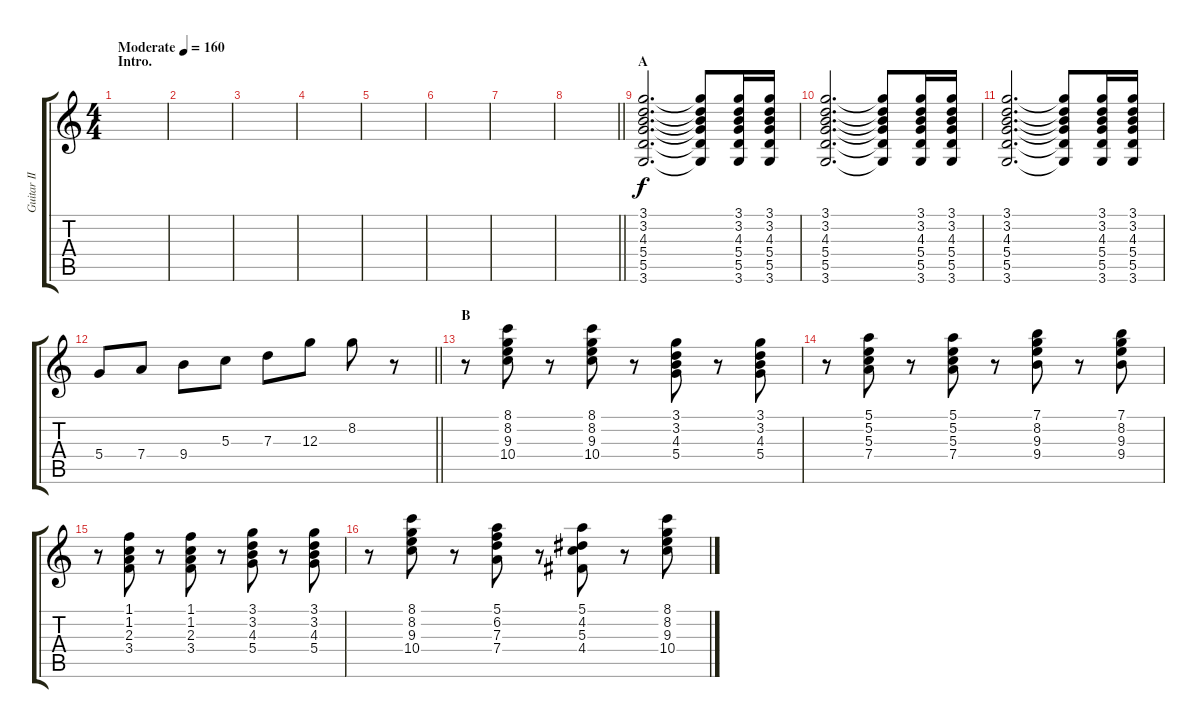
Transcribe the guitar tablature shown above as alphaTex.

\track ("Guitar II (Nakano Azusa)" "Guitar II ") {instrument distortionguitar}
\staff {score tabs}
\tuning (E4 B3 G3 D3 A2 E2) {hide}
\ts (4 4)
\section ("" "Intro.")
\tempo (160 "Moderate")
\clef g2
\ks c
|
|
|
|
|
|
|
\barLineRight lightlight
|
\section ("" "A")
(3.1 3.2 4.3 5.4 5.5 3.6).2{d} (3.1{t} 3.2{t} 4.3{t} 5.4{t} 5.5{t} 3.6{t}).8 (3.1 3.2 4.3 5.4 5.5 3.6).16 (3.1 3.2 4.3 5.4 5.5 3.6).16 |
(3.1 3.2 4.3 5.4 5.5 3.6).2{d} (3.1{t} 3.2{t} 4.3{t} 5.4{t} 5.5{t} 3.6{t}).8 (3.1 3.2 4.3 5.4 5.5 3.6).16 (3.1 3.2 4.3 5.4 5.5 3.6).16 |
(3.1 3.2 4.3 5.4 5.5 3.6).2{d} (3.1{t} 3.2{t} 4.3{t} 5.4{t} 5.5{t} 3.6{t}).8 (3.1 3.2 4.3 5.4 5.5 3.6).16 (3.1 3.2 4.3 5.4 5.5 3.6).16 |
\barLineRight lightlight
5.4.8 7.4.8 9.4.8 5.3.8 7.3.8 12.3.8 8.2.8 r.8 |
\section ("" "B")
r.8 (8.1 8.2 9.3 10.4).8 r.8 (8.1 8.2 9.3 10.4).8 r.8 (3.1 3.2 4.3 5.4).8 r.8 (3.1 3.2 4.3 5.4).8 |
r.8 (5.1 5.2 5.3 7.4).8 r.8 (5.1 5.2 5.3 7.4).8 r.8 (7.1 8.2 9.3 9.4).8 r.8 (7.1 8.2 9.3 9.4).8 |
r.8 (1.1 1.2 2.3 3.4).8 r.8 (1.1 1.2 2.3 3.4).8 r.8 (3.1 3.2 4.3 5.4).8 r.8 (3.1 3.2 4.3 5.4).8 |
r.8 (8.1 8.2 9.3 10.4).8 r.8 (5.1 6.2 7.3 7.4).8 r.8 (5.1 4.2 5.3 4.4).8 r.8 (8.1 8.2 9.3 10.4).8
